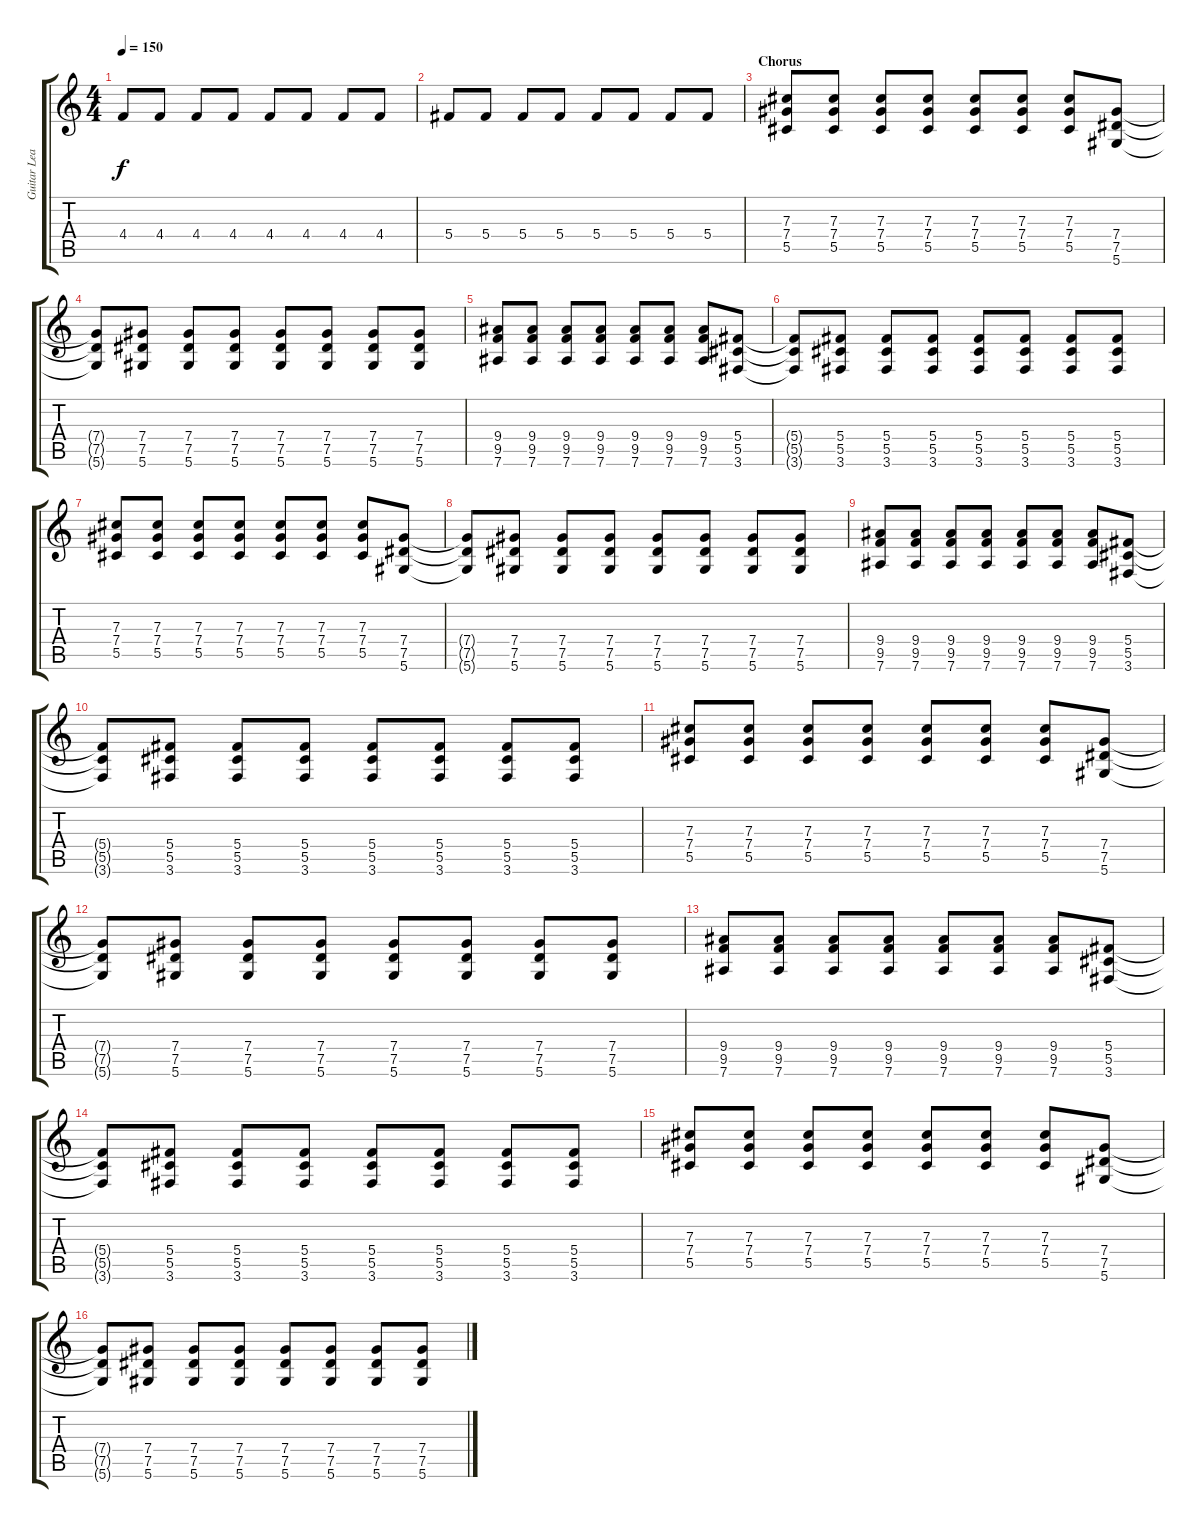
\track ("Guitar Lead" "Guitar Lea") {instrument overdrivenguitar}
\staff {score tabs}
\tuning (Eb4 Bb3 Gb3 Db3 Ab2 Eb2) {hide}
\ts (4 4)
\tempo 150
\clef g2
\ks c
4.4.8{dy f instrument overdrivenguitar} 4.4.8 4.4.8 4.4.8 4.4.8 4.4.8 4.4.8 4.4.8 |
5.4.8 5.4.8 5.4.8 5.4.8 5.4.8 5.4.8 5.4.8 5.4.8 |
\section ("" "Chorus")
(7.3 7.4 5.5).8 (7.3 7.4 5.5).8 (7.3 7.4 5.5).8 (7.3 7.4 5.5).8 (7.3 7.4 5.5).8 (7.3 7.4 5.5).8 (7.3 7.4 5.5).8 (7.4 7.5 5.6).8 |
(7.4{t} 7.5{t} 5.6{t}).8 (7.4 7.5 5.6).8 (7.4 7.5 5.6).8 (7.4 7.5 5.6).8 (7.4 7.5 5.6).8 (7.4 7.5 5.6).8 (7.4 7.5 5.6).8 (7.4 7.5 5.6).8 |
(9.4 9.5 7.6).8 (9.4 9.5 7.6).8 (9.4 9.5 7.6).8 (9.4 9.5 7.6).8 (9.4 9.5 7.6).8 (9.4 9.5 7.6).8 (9.4 9.5 7.6).8 (5.4 5.5 3.6).8 |
(5.4{t} 5.5{t} 3.6{t}).8 (5.4 5.5 3.6).8 (5.4 5.5 3.6).8 (5.4 5.5 3.6).8 (5.4 5.5 3.6).8 (5.4 5.5 3.6).8 (5.4 5.5 3.6).8 (5.4 5.5 3.6).8 |
(7.3 7.4 5.5).8 (7.3 7.4 5.5).8 (7.3 7.4 5.5).8 (7.3 7.4 5.5).8 (7.3 7.4 5.5).8 (7.3 7.4 5.5).8 (7.3 7.4 5.5).8 (7.4 7.5 5.6).8 |
(7.4{t} 7.5{t} 5.6{t}).8 (7.4 7.5 5.6).8 (7.4 7.5 5.6).8 (7.4 7.5 5.6).8 (7.4 7.5 5.6).8 (7.4 7.5 5.6).8 (7.4 7.5 5.6).8 (7.4 7.5 5.6).8 |
(9.4 9.5 7.6).8 (9.4 9.5 7.6).8 (9.4 9.5 7.6).8 (9.4 9.5 7.6).8 (9.4 9.5 7.6).8 (9.4 9.5 7.6).8 (9.4 9.5 7.6).8 (5.4 5.5 3.6).8 |
(5.4{t} 5.5{t} 3.6{t}).8 (5.4 5.5 3.6).8 (5.4 5.5 3.6).8 (5.4 5.5 3.6).8 (5.4 5.5 3.6).8 (5.4 5.5 3.6).8 (5.4 5.5 3.6).8 (5.4 5.5 3.6).8 |
(7.3 7.4 5.5).8 (7.3 7.4 5.5).8 (7.3 7.4 5.5).8 (7.3 7.4 5.5).8 (7.3 7.4 5.5).8 (7.3 7.4 5.5).8 (7.3 7.4 5.5).8 (7.4 7.5 5.6).8 |
(7.4{t} 7.5{t} 5.6{t}).8 (7.4 7.5 5.6).8 (7.4 7.5 5.6).8 (7.4 7.5 5.6).8 (7.4 7.5 5.6).8 (7.4 7.5 5.6).8 (7.4 7.5 5.6).8 (7.4 7.5 5.6).8 |
(9.4 9.5 7.6).8 (9.4 9.5 7.6).8 (9.4 9.5 7.6).8 (9.4 9.5 7.6).8 (9.4 9.5 7.6).8 (9.4 9.5 7.6).8 (9.4 9.5 7.6).8 (5.4 5.5 3.6).8 |
(5.4{t} 5.5{t} 3.6{t}).8 (5.4 5.5 3.6).8 (5.4 5.5 3.6).8 (5.4 5.5 3.6).8 (5.4 5.5 3.6).8 (5.4 5.5 3.6).8 (5.4 5.5 3.6).8 (5.4 5.5 3.6).8 |
(7.3 7.4 5.5).8 (7.3 7.4 5.5).8 (7.3 7.4 5.5).8 (7.3 7.4 5.5).8 (7.3 7.4 5.5).8 (7.3 7.4 5.5).8 (7.3 7.4 5.5).8 (7.4 7.5 5.6).8 |
(7.4{t} 7.5{t} 5.6{t}).8 (7.4 7.5 5.6).8 (7.4 7.5 5.6).8 (7.4 7.5 5.6).8 (7.4 7.5 5.6).8 (7.4 7.5 5.6).8 (7.4 7.5 5.6).8 (7.4 7.5 5.6).8
